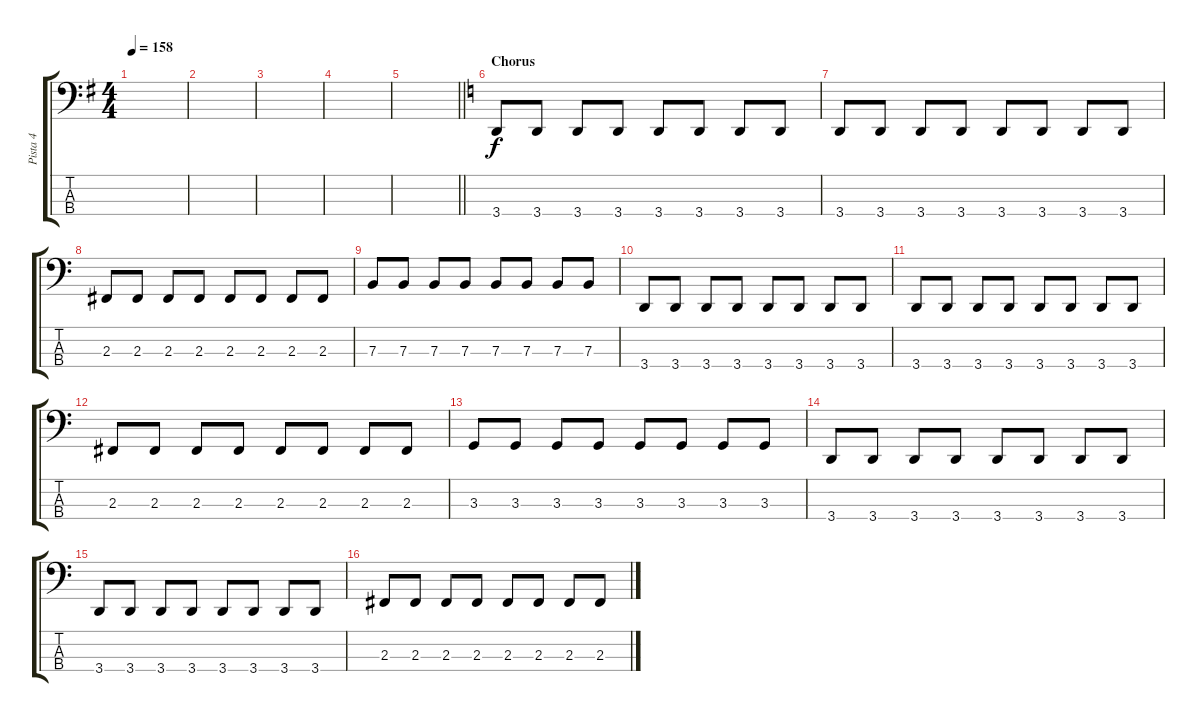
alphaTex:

\track ("Pista 4" "Pista 4") {instrument electricbassfinger}
\staff {score tabs}
\tuning (D2 A1 E1 B0) {hide}
\ts (4 4)
\tempo 158
\clef f4
\ks g
|
|
|
|
\barLineRight lightlight
|
\section ("" "Chorus")
\ks c
3.4.8 3.4.8 3.4.8 3.4.8 3.4.8 3.4.8 3.4.8 3.4.8 |
3.4.8 3.4.8 3.4.8 3.4.8 3.4.8 3.4.8 3.4.8 3.4.8 |
2.3.8 2.3.8 2.3.8 2.3.8 2.3.8 2.3.8 2.3.8 2.3.8 |
7.3.8 7.3.8 7.3.8 7.3.8 7.3.8 7.3.8 7.3.8 7.3.8 |
3.4.8 3.4.8 3.4.8 3.4.8 3.4.8 3.4.8 3.4.8 3.4.8 |
3.4.8 3.4.8 3.4.8 3.4.8 3.4.8 3.4.8 3.4.8 3.4.8 |
2.3.8 2.3.8 2.3.8 2.3.8 2.3.8 2.3.8 2.3.8 2.3.8 |
3.3.8 3.3.8 3.3.8 3.3.8 3.3.8 3.3.8 3.3.8 3.3.8 |
3.4.8 3.4.8 3.4.8 3.4.8 3.4.8 3.4.8 3.4.8 3.4.8 |
3.4.8 3.4.8 3.4.8 3.4.8 3.4.8 3.4.8 3.4.8 3.4.8 |
2.3.8 2.3.8 2.3.8 2.3.8 2.3.8 2.3.8 2.3.8 2.3.8
